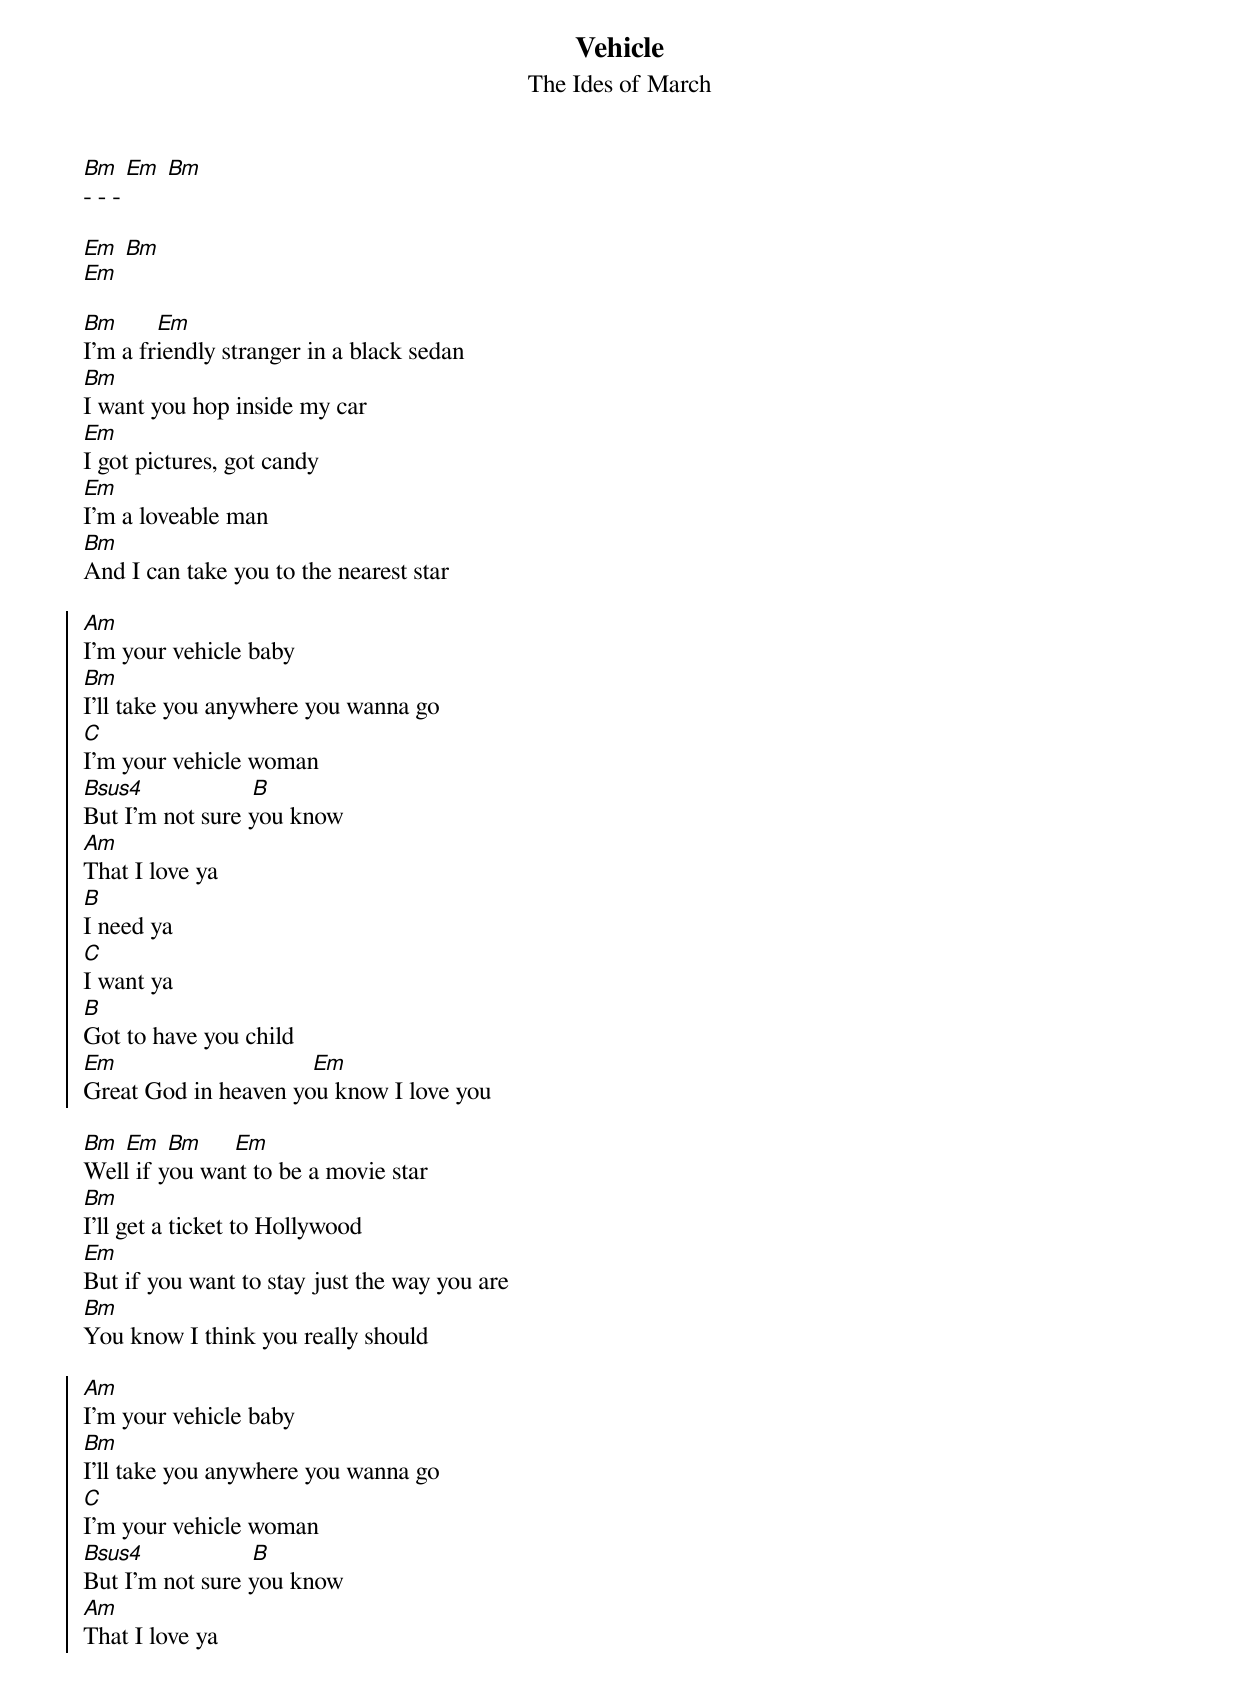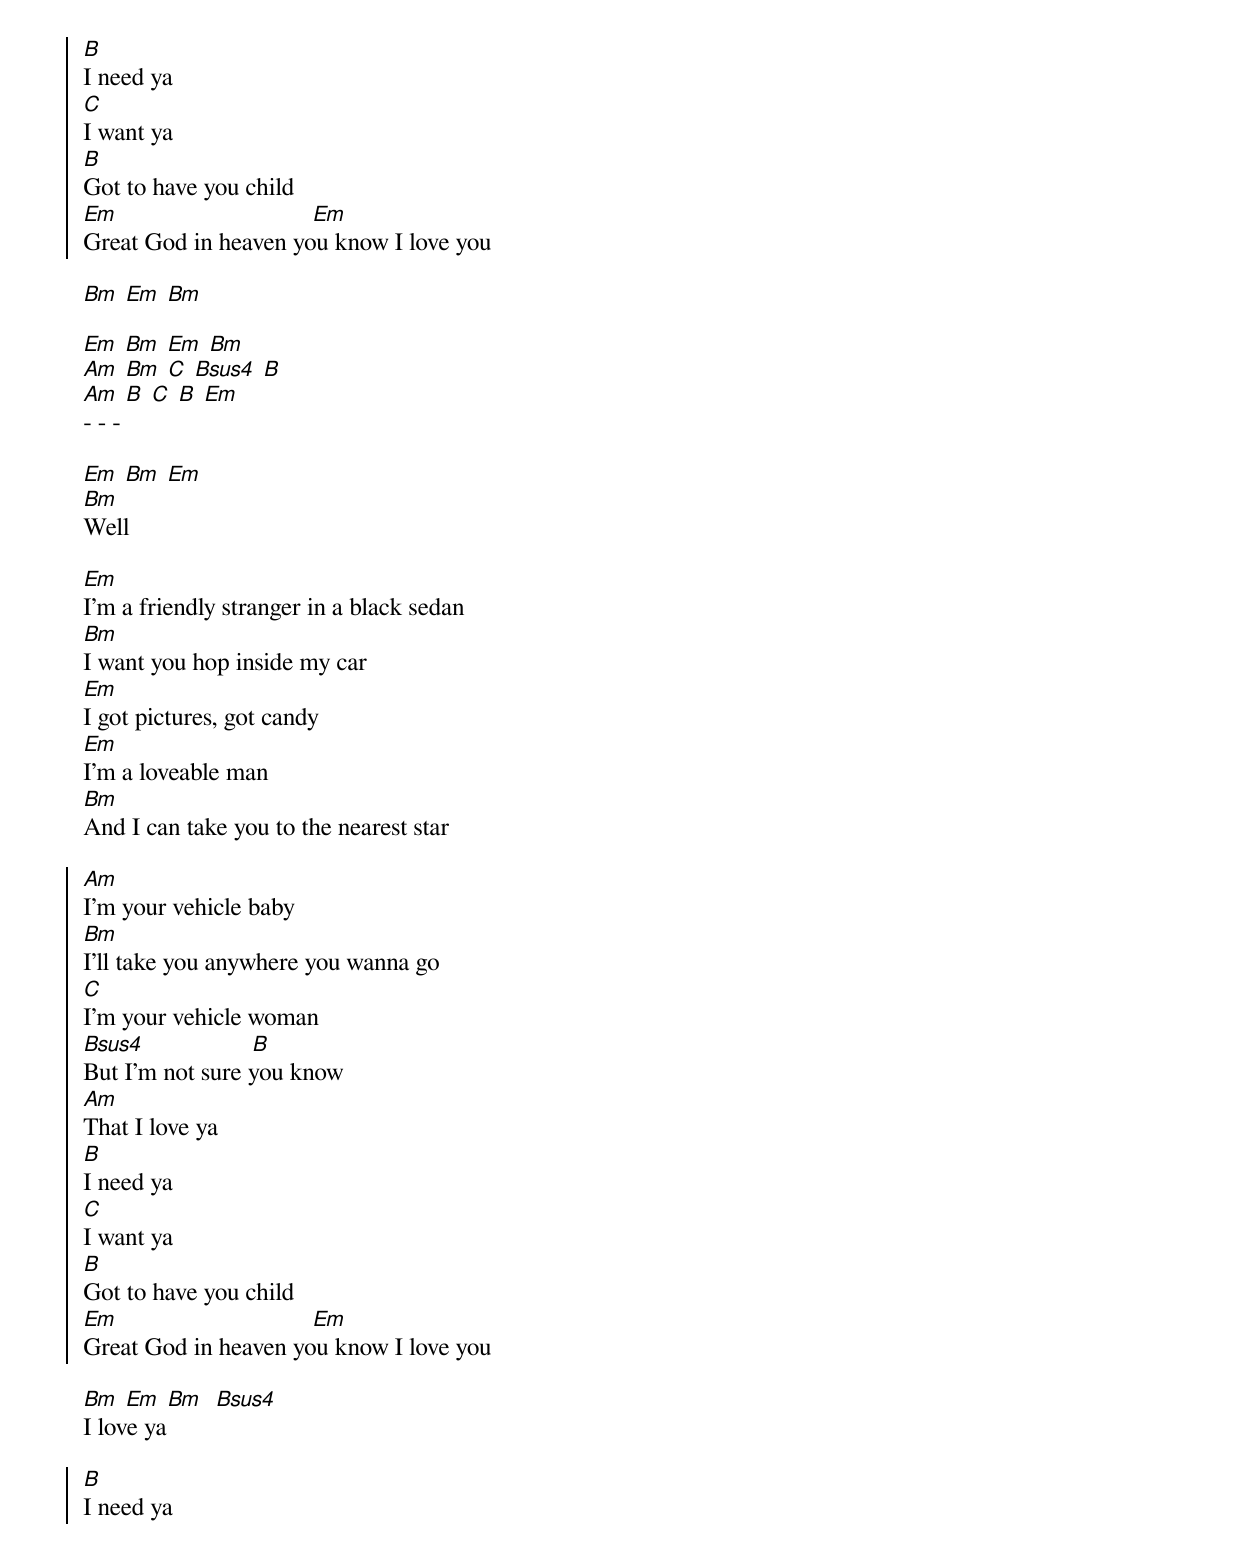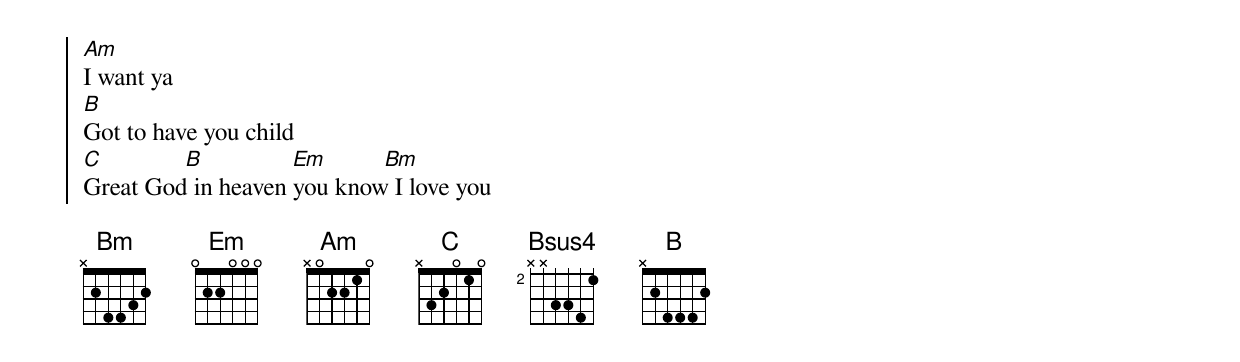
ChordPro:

{t: Vehicle}
{st: The Ides of March}
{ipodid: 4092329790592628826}
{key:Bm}
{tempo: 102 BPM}
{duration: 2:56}

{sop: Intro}
[Bm] [Em] [Bm]
- - -
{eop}

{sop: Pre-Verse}
[Em] [Bm]
[Em]
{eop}

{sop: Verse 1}
[Bm]      [Em]
I'm a friendly stranger in a black sedan
[Bm]
I want you hop inside my car
[Em]
I got pictures, got candy
[Em]
I'm a loveable man
[Bm]
And I can take you to the nearest star
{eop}

{soc}
[Am]
I'm your vehicle baby
[Bm]
I'll take you anywhere you wanna go
[C]
I'm your vehicle woman
[Bsus4]                 [B]
But I'm not sure you know
[Am]
That I love ya
[B]
I need ya
[C]
I want ya
[B]
Got to have you child
[Em]                               [Em]
Great God in heaven you know I love you
{eoc}

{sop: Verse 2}
[Bm] [Em] [Bm]     [Em]
Well if you want to be a movie star
[Bm]
I'll get a ticket to Hollywood
[Em]
But if you want to stay just the way you are
[Bm]
You know I think you really should
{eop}

{soc}
[Am]
I'm your vehicle baby
[Bm]
I'll take you anywhere you wanna go
[C]
I'm your vehicle woman
[Bsus4]                 [B]
But I'm not sure you know
[Am]
That I love ya
[B]
I need ya
[C]
I want ya
[B]
Got to have you child
[Em]                               [Em]
Great God in heaven you know I love you
{eoc}

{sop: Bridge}
[Bm] [Em] [Bm]
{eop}

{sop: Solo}
[Em] [Bm] [Em] [Bm]
[Am] [Bm] [C] [Bsus4] [B]
[Am] [B] [C] [B] [Em]
- - -
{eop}

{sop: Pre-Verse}
[Em] [Bm] [Em]
[Bm]
Well
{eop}

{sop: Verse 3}
[Em]
I'm a friendly stranger in a black sedan
[Bm]
I want you hop inside my car
[Em]
I got pictures, got candy
[Em]
I'm a loveable man
[Bm]
And I can take you to the nearest star
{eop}

{soc}
[Am]
I'm your vehicle baby
[Bm]
I'll take you anywhere you wanna go
[C]
I'm your vehicle woman
[Bsus4]                 [B]
But I'm not sure you know
[Am]
That I love ya
[B]
I need ya
[C]
I want ya
[B]
Got to have you child
[Em]                               [Em]
Great God in heaven you know I love you
{eoc}

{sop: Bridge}
[Bm] [Em] [Bm]  [Bsus4]
I love ya
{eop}

{soc}
[B]
I need ya
[Am]
I want ya
[B]
Got to have you child
[C]             [B]              [Em]         [Bm]
Great God in heaven you know I love you
{eoc}

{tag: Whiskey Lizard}
